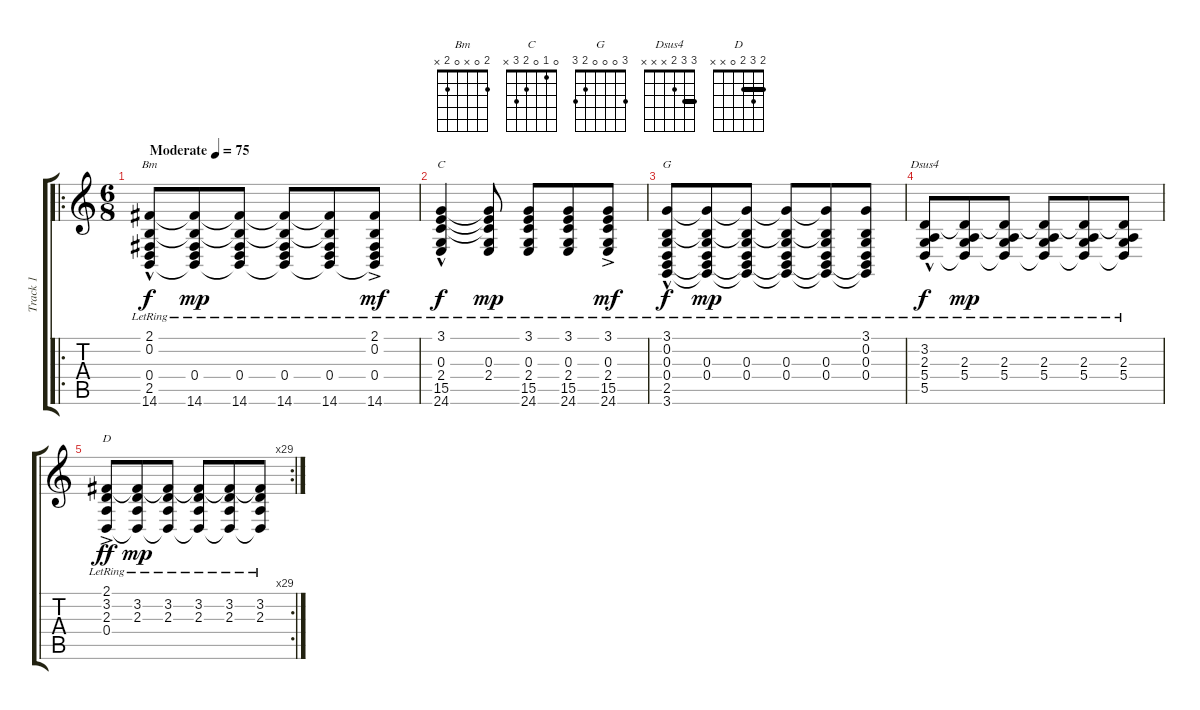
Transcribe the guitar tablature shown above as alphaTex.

\track ("Track 1" "Track 1") {instrument acousticgrandpiano}
\staff {score tabs}
\tuning (E4 B3 G3 D3 A2 E2) {hide}
\chord ("Bm" 2 0 x 0 2 x)
\chord ("C" 0 1 0 2 3 x)
\chord ("G" 3 0 0 0 2 3)
\chord ("Dsus4" 3 3 2 x x x) {barre 3}
\chord ("D" 2 3 2 0 x x) {barre 2}
\ro
\ts (6 8)
\tempo (75 "Moderate")
\clef g2
\ks c
(2.1{hac lr} 0.2{hac lr} 0.4{hac lr} 2.5{hac lr} 14.6{hac lr}).8{ch "Bm" dy f instrument acousticgrandpiano} (2.1{t} 0.2{t} 0.4{lr} 2.5{t} 14.6{lr}).8{dy mp} (2.1{t} 0.2{t} 0.4{lr} 2.5{t} 14.6{lr}).8 (2.1{t} 0.2{t} 0.4{lr} 2.5{t} 14.6{lr}).8 (2.1{t} 0.2{t} 0.4{lr} 2.5{t} 14.6{lr}).8 (2.1{ac lr} 0.2{ac lr} 0.4{ac lr} 2.5{t} 14.6{ac lr}).8{dy mf} |
(3.1{hac lr} 0.3{hac lr} 2.4{hac lr} 15.5{hac lr} 24.6{hac lr}).4{ch "C" dy f} (3.1{t} 0.3{lr} 2.4{lr} 15.5{t} 24.6{t}).8{dy mp} (3.1{lr} 0.3{lr} 2.4{lr} 15.5{lr} 24.6{lr}).8 (3.1{lr} 0.3{lr} 2.4{lr} 15.5{lr} 24.6{lr}).8 (3.1{ac lr} 0.3{ac lr} 2.4{ac lr} 15.5{ac lr} 24.6{ac lr}).8{dy mf} |
(3.1{hac lr} 0.2{hac lr} 0.3{hac lr} 0.4{hac lr} 2.5{hac lr} 3.6{hac lr}).8{ch "G" dy f} (3.1{t} 0.2{t} 0.3{lr} 0.4{lr} 2.5{t} 3.6{t}).8{dy mp} (3.1{t} 0.2{t} 0.3{lr} 0.4{lr} 2.5{t} 3.6{t}).8 (3.1{t} 0.2{t} 0.3{lr} 0.4{lr} 2.5{t} 3.6{t}).8 (3.1{t} 0.2{t} 0.3{lr} 0.4{lr} 2.5{t} 3.6{t}).8 (3.1{lr} 0.2{lr} 0.3{lr} 0.4{lr} 2.5{t} 3.6{t}).8 |
(3.2{hac lr} 2.3{hac lr} 5.4{hac lr} 5.5{hac}).8{ch "Dsus4" dy f} (3.2{t} 2.3{lr} 5.4{lr} 5.5{t}).8{dy mp} (3.2{t} 2.3{lr} 5.4{lr} 5.5{t}).8 (3.2{t} 2.3{lr} 5.4{lr} 5.5{t}).8 (3.2{t} 2.3{lr} 5.4{lr} 5.5{t}).8 (3.2{t} 2.3{lr} 5.4{lr} 5.5{t}).8 |
\rc 29
(2.1{ac} 3.2{ac lr} 2.3{ac lr} 0.4{ac lr}).8{ch "D" dy ff} (2.1{t} 3.2{lr} 2.3{lr} 0.4{t}).8{dy mp} (2.1{t} 3.2{lr} 2.3{lr} 0.4{t}).8 (2.1{t} 3.2{lr} 2.3{lr} 0.4{t}).8 (2.1{t} 3.2{lr} 2.3{lr} 0.4{t}).8 (2.1{t} 3.2{lr} 2.3{lr} 0.4{t}).8
